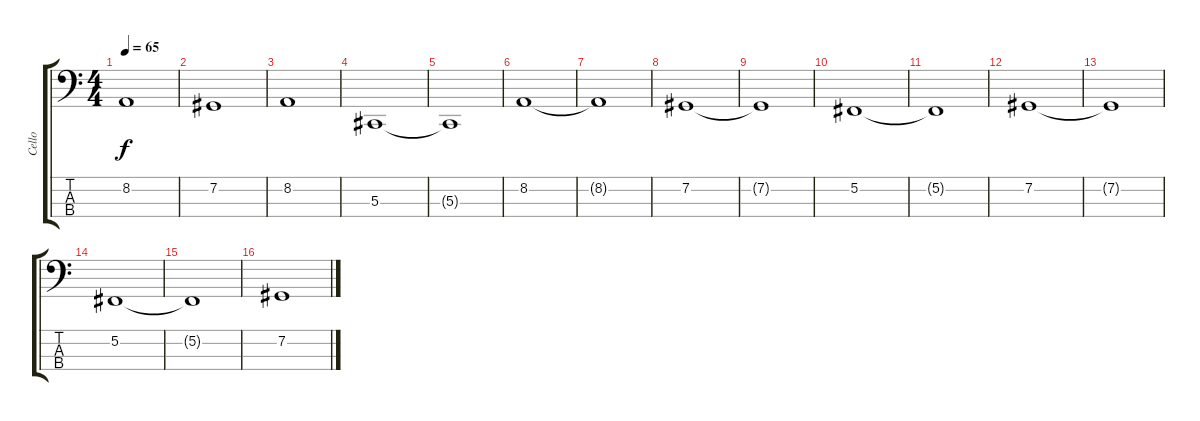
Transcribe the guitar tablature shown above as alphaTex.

\track ("Cello" "Cello") {instrument cello}
\staff {score tabs}
\tuning (Gb2 Db2 Ab1 Eb1) {hide}
\ts (4 4)
\tempo 65
\clef f4
\ks c
8.2.1{dy f} |
7.2.1 |
8.2.1 |
5.3.1 |
5.3{t}.1 |
8.2.1 |
8.2{t}.1 |
7.2.1 |
7.2{t}.1 |
5.2.1 |
5.2{t}.1 |
7.2.1 |
7.2{t}.1 |
5.2.1 |
5.2{t}.1 |
7.2.1
